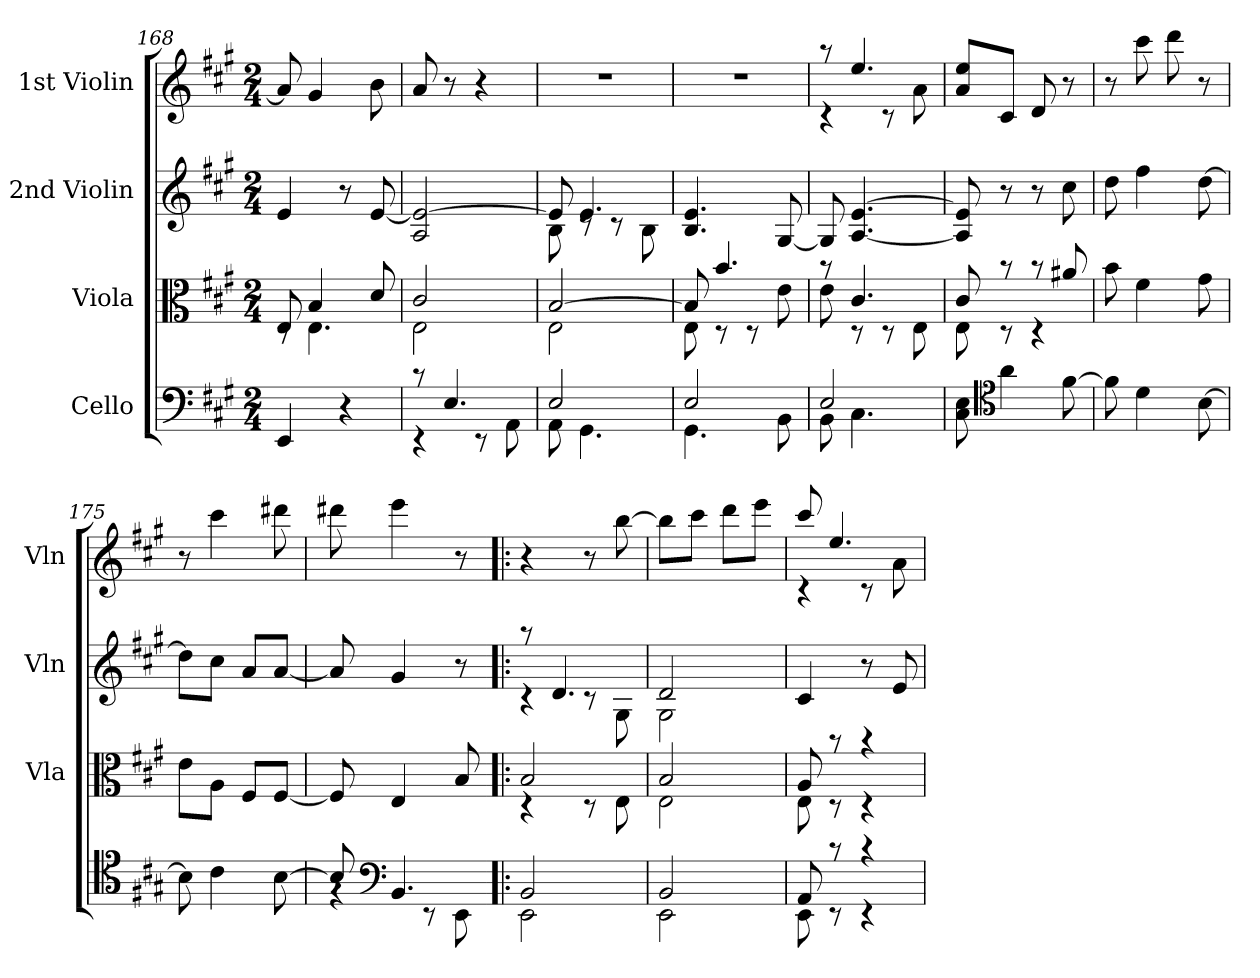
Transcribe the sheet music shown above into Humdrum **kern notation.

**kern	**kern	**kern	**kern
*part4	*part3	*part2	*part1
*staff4	*staff3	*staff2	*staff1
*I"Cello	*I"Viola	*I"2nd Violin	*I"1st Violin
*	*I'Vla	*I'Vln	*I'Vln
*clefF4	*clefC3	*clefG2	*clefG2
*k[f#c#g#]	*k[f#c#g#]	*k[f#c#g#]	*k[f#c#g#]
*M2/4	*M2/4	*M2/4	*M2/4
=168	=168	=168	=168
*	*^	*	*
4EE/	8E/	8rD	4e/	8a/]
.	4B/	4.E\	.	4g#/
4r	.	.	8r	.
.	8d/	.	[8e/	8b\
=169	=169	=169	=169	=169
*^	*	*	*	*
8rc	4rEE	2c#/	2E\	2A/ 2e/_	8a/
4.E/	.	.	.	.	8r
.	8rEE	.	.	.	4r
.	8AA\	.	.	.	.
!!LO:PB:g=z
=170	=170	=170	=170	=170	=170
*	*	*	*	*^	*
2E/	8AA\	[2B/	2E\	8e/]	8B\	2r
.	4.GG#\	.	.	4.e/	8rc	.
.	.	.	.	.	8rc	.
.	.	.	.	.	8B\	.
*	*	*	*	*v	*v	*
=171	=171	=171	=171	=171	=171
2E/	4.GG#\	8B/]	8E\	4.B/ 4.e/	2r
.	.	4.b/	8rD	.	.
.	.	.	8rD	.	.
.	8BB\	.	8e\	[8G#/	.
=172	=172	=172	=172	=172	=172
*	*	*	*	*	*^
2E/	8BB\	8rb	8e\	8G#/]	8raa	4rc
.	4.C#\	4.c#/	8rD	[4.A/ [4.e/	4.ee/	.
.	.	.	8rD	.	.	8rc
.	.	.	8E\	.	.	8a\
*v	*v	*	*	*	*v	*v
=173	=173	=173	=173	=173
8C#\ 8E\	8c#/	8E\	8A/] 8e/]	8a/ 8ee/L
*clefC4	*	*	*	*
4a\	8rb	8rD	8r	8c#/J
.	8rb	4rD	8r	8d/
[8f#\	8a#X/	.	8cc#\	8r
*	*v	*v	*	*
=174	=174	=174	=174
8f#\]	8b\	8dd\	8r
4d\	4f#\	4ff#\	8ccc#\
.	.	.	8ddd\
[8B\	8g#\	[8dd\	8r
=175	=175	=175	=175
8B\]	8e\L	8dd\L]	8r
4c#\	8A\J	8cc#\J	4ccc#\
.	8F#/L	8a/L	.
[8B\	[8F#/J	[8a/J	8ddd#X\
!!LO:LB:g=z
=176	=176	=176	=176
*^	*	*	*
8B/]	4rF	8F#/]	8a/]	8ddd#X\
*clefF4	*	*	*	*
4.BB/	.	4E/	4g#/	4eee\
.	8rEE	.	.	.
.	8EE\	8B/	8r	8r
=177!|:	=177!|:	=177!|:	=177!|:	=177!|:
*	*	*^	*^	*
2BB/	2EE\	2B/	4rD	8raa	4rc	4r
.	.	.	.	4.d/	.	.
.	.	.	8rD	.	8rc	8r
.	.	.	8E\	.	8G#\	[8bb\
=178	=178	=178	=178	=178	=178	=178
2BB/	2EE\	2B/	2E\	2d/	2G#\	8bb\L]
.	.	.	.	.	.	8ccc#\J
.	.	.	.	.	.	8ddd\L
.	.	.	.	.	.	8eee\J
*	*	*	*	*v	*v	*
!!LO:PB:g=z
=179	=179	=179	=179	=179	=179
*	*	*	*	*	*^
8AA/	8EE\	8A/	8E\	4c#/	8ccc#/	4rc
8rc	8rEE	8rb	8rD	.	4.ee/	.
4rc	4rEE	4rb	4rD	8r	.	8rc
.	.	.	.	8e/	.	8a\
*v	*v	*	*	*	*v	*v
*	*v	*v	*	*
=	=	=	=
*-	*-	*-	*-
